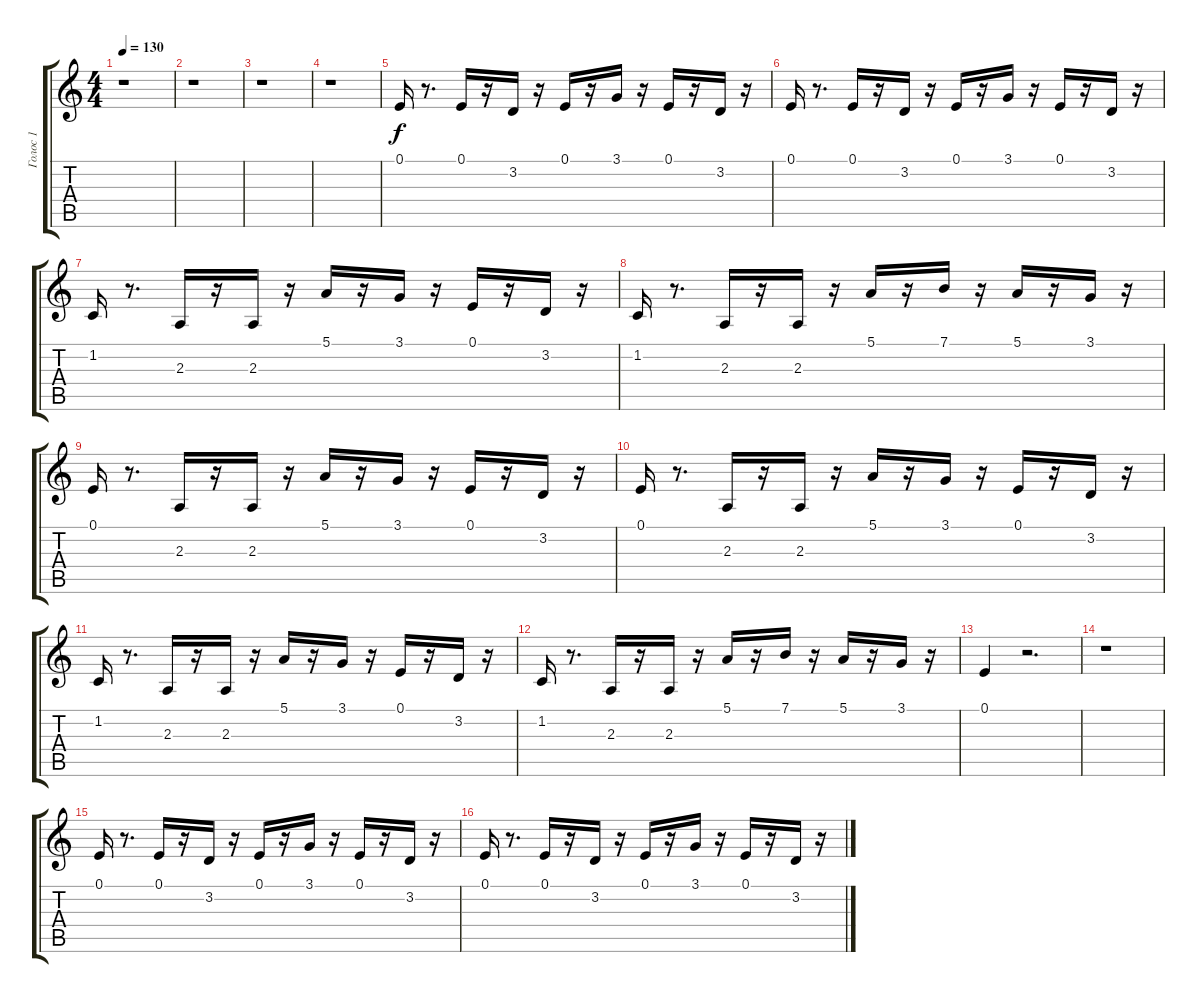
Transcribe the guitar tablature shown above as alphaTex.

\track ("Голос 1" "Голос 1") {instrument frenchhorn}
\staff {score tabs}
\tuning (E4 B3 G3 D3 A2 E2) {hide}
\ts (4 4)
\tempo 130
\clef g2
\ks c
r.1{dy f instrument frenchhorn} |
r.1 |
r.1 |
r.1 |
0.1.16 r.8{d} 0.1.16 r.16 3.2.16 r.16 0.1.16 r.16 3.1.16 r.16 0.1.16 r.16 3.2.16 r.16 |
0.1.16 r.8{d} 0.1.16 r.16 3.2.16 r.16 0.1.16 r.16 3.1.16 r.16 0.1.16 r.16 3.2.16 r.16 |
1.2.16 r.8{d} 2.3.16 r.16 2.3.16 r.16 5.1.16 r.16 3.1.16 r.16 0.1.16 r.16 3.2.16 r.16 |
1.2.16 r.8{d} 2.3.16 r.16 2.3.16 r.16 5.1.16 r.16 7.1.16 r.16 5.1.16 r.16 3.1.16 r.16 |
0.1.16 r.8{d} 2.3.16 r.16 2.3.16 r.16 5.1.16 r.16 3.1.16 r.16 0.1.16 r.16 3.2.16 r.16 |
0.1.16 r.8{d} 2.3.16 r.16 2.3.16 r.16 5.1.16 r.16 3.1.16 r.16 0.1.16 r.16 3.2.16 r.16 |
1.2.16 r.8{d} 2.3.16 r.16 2.3.16 r.16 5.1.16 r.16 3.1.16 r.16 0.1.16 r.16 3.2.16 r.16 |
1.2.16 r.8{d} 2.3.16 r.16 2.3.16 r.16 5.1.16 r.16 7.1.16 r.16 5.1.16 r.16 3.1.16 r.16 |
0.1.4 r.2{d} |
r.1 |
0.1.16 r.8{d} 0.1.16 r.16 3.2.16 r.16 0.1.16 r.16 3.1.16 r.16 0.1.16 r.16 3.2.16 r.16 |
0.1.16 r.8{d} 0.1.16 r.16 3.2.16 r.16 0.1.16 r.16 3.1.16 r.16 0.1.16 r.16 3.2.16 r.16
